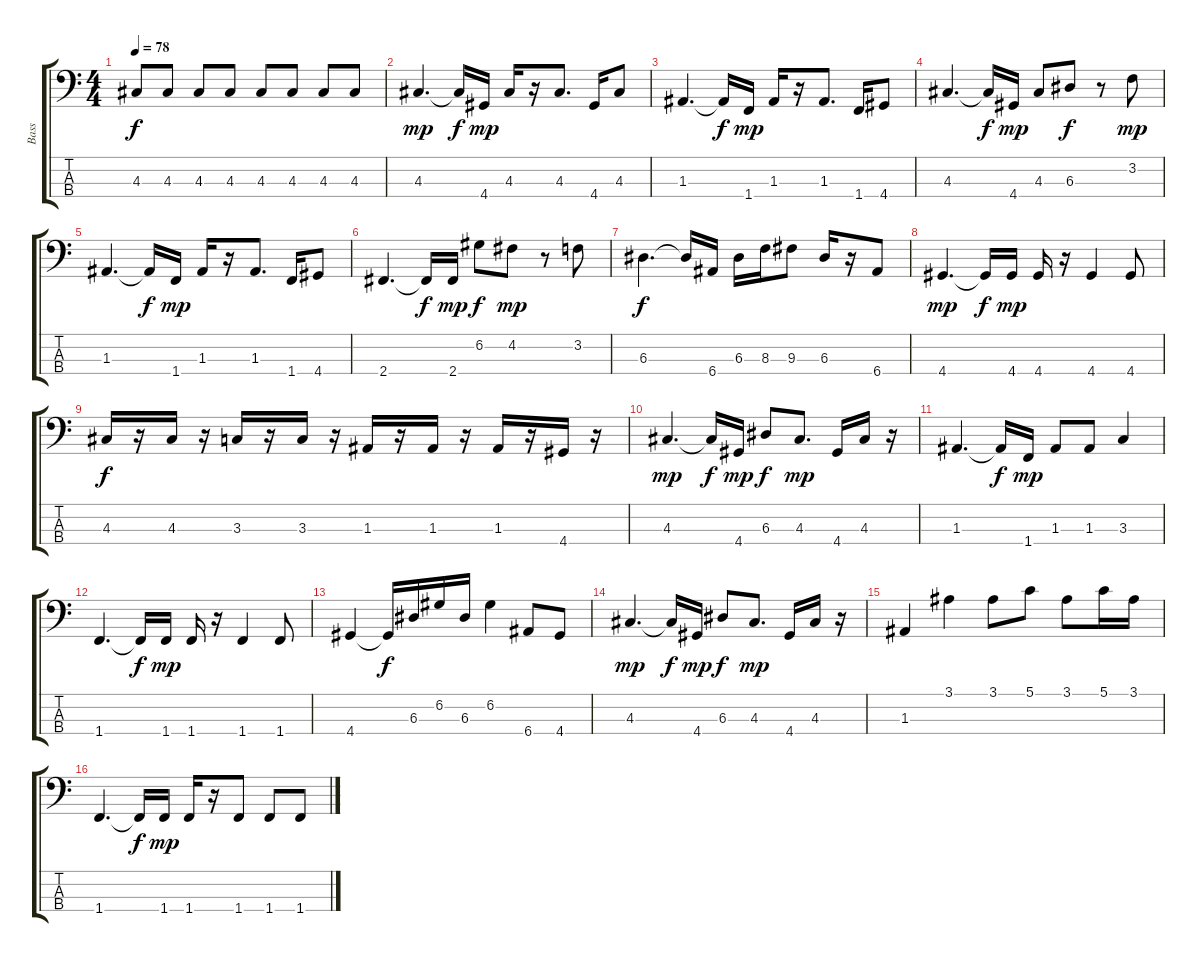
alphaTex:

\track ("Bass" "Bass") {instrument electricbassfinger}
\staff {score tabs}
\tuning (G2 D2 A1 E1) {hide}
\ts (4 4)
\tempo 78
\clef f4
\ks c
4.3.8{dy f} 4.3.8 4.3.8 4.3.8 4.3.8 4.3.8 4.3.8 4.3.8 |
4.3.4{d dy mp} 4.3{t}.16{dy f} 4.4.16{dy mp} 4.3.16 r.16 4.3.8{d} 4.4.16 4.3.8 |
1.3.4{d} 1.3{t}.16{dy f} 1.4.16{dy mp} 1.3.16 r.16 1.3.8{d} 1.4.16 4.4.8 |
4.3.4{d} 4.3{t}.16{dy f} 4.4.16{dy mp} 4.3.8 6.3.8{dy f} r.8 3.2.8{dy mp} |
1.3.4{d} 1.3{t}.16{dy f} 1.4.16{dy mp} 1.3.16 r.16 1.3.8{d} 1.4.16 4.4.8 |
2.4.4{d} 2.4{t}.16{dy f} 2.4.16{dy mp} 6.2.8{dy f} 4.2.8{dy mp} r.8 3.2.8 |
6.3.4{d dy f} 6.3{t}.16 6.4.16 6.3.16 8.3.16 9.3.8 6.3.16 r.16 6.4.8 |
4.4.4{d dy mp} 4.4{t}.16{dy f} 4.4.16{dy mp} 4.4.16 r.16 4.4.4 4.4.8 |
4.3.16{dy f} r.16 4.3.16 r.16 3.3.16 r.16 3.3.16 r.16 1.3.16 r.16 1.3.16 r.16 1.3.16 r.16 4.4.16 r.16 |
4.3.4{d dy mp} 4.3{t}.16{dy f} 4.4.16{dy mp} 6.3.8{dy f} 4.3.8{d dy mp} 4.4.16 4.3.16 r.16 |
1.3.4{d} 1.3{t}.16{dy f} 1.4.16{dy mp} 1.3.8 1.3.8 3.3.4 |
1.4.4{d} 1.4{t}.16{dy f} 1.4.16{dy mp} 1.4.16 r.16 1.4.4 1.4.8 |
4.4.4 4.4{t}.16{dy f} 6.3.16 6.2.16 6.3.16 6.2.4 6.4.8 4.4.8 |
4.3.4{d dy mp} 4.3{t}.16{dy f} 4.4.16{dy mp} 6.3.8{dy f} 4.3.8{d dy mp} 4.4.16 4.3.16 r.16 |
1.3.4 3.1.4 3.1.8 5.1.8 3.1.8 5.1.16 3.1.16 |
1.4.4{d} 1.4{t}.16{dy f} 1.4.16{dy mp} 1.4.16 r.16 1.4.8 1.4.8 1.4.8
